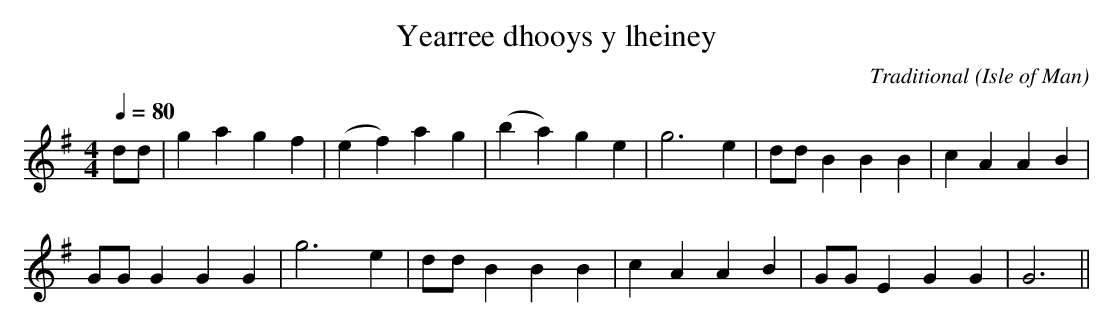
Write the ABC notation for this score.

X:1
T:Yearree dhooys y lheiney
C:Traditional
O:Isle of Man
M:4/4
L:1/4
Q:80
K:G
d/d/|g a gf|(ef) ag|(ba) ge|g3 e|d/d/B B B|c A AB|
G/G/ G G G|g3 e|d/d/ B B B|c A A B|G/G/ E G G|G3||
